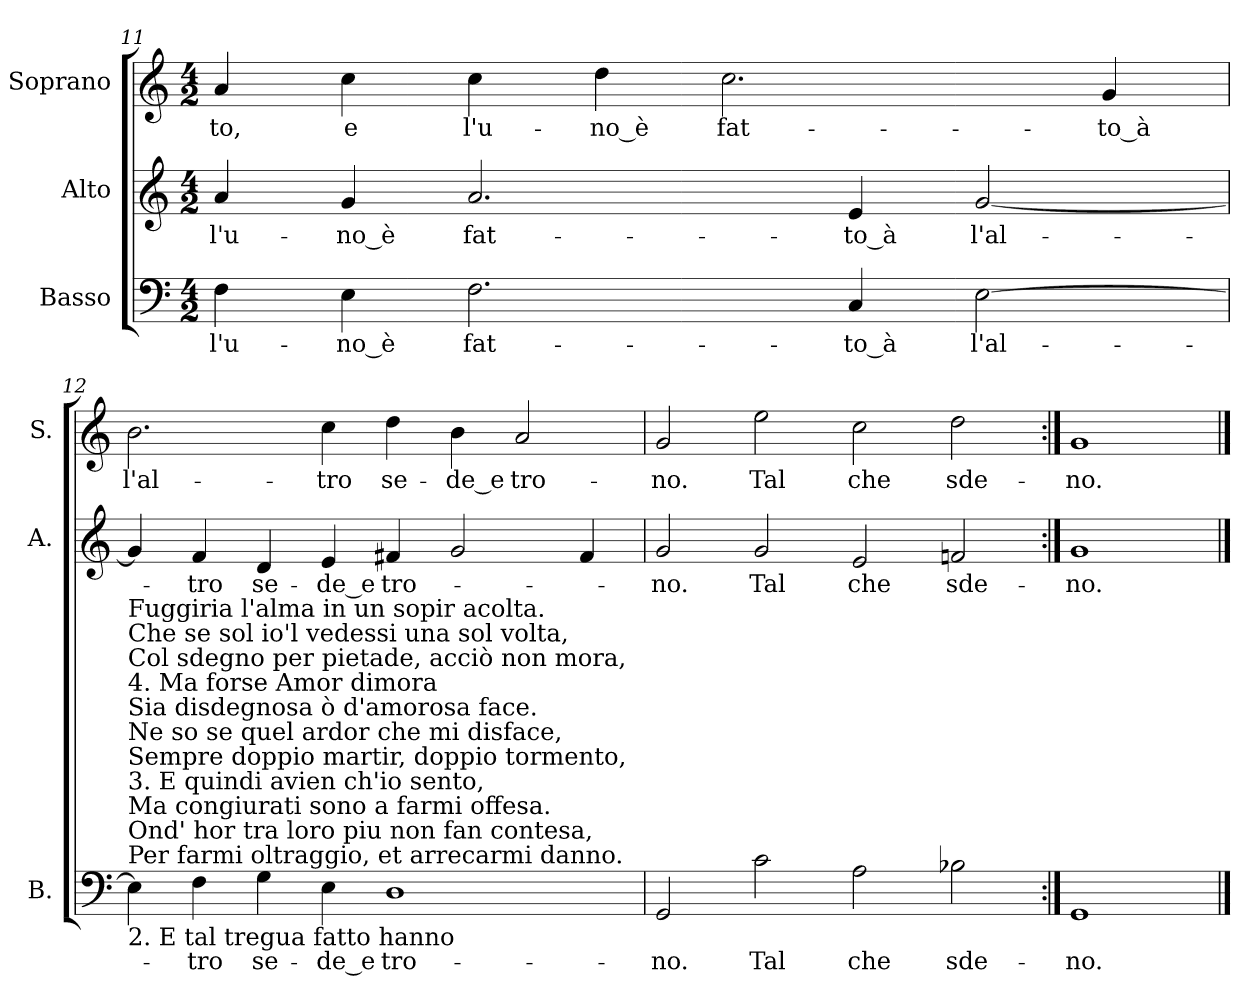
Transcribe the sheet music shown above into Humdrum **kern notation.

**kern	**text	**kern	**text	**kern	**text
*part3	*part3	*part2	*part2	*part1	*part1
*staff3	*staff3	*staff2	*staff2	*staff1	*staff1
*I"Basso	*	*I"Alto	*	*I"Soprano	*
*I'B.	*	*I'A.	*	*I'S.	*
!!LO:LB:g=z
*clefF4	*	*clefG2	*	*clefG2	*
*k[]	*	*k[]	*	*k[]	*
*C:	*	*C:	*	*C:	*
*M4/2	*	*M4/2	*	*M4/2	*
=11	=11	=11	=11	=11	=11
!	!LO:LY:b:color=#000000	!	!	!	!
!	!	!	!LO:LY:b:color=#000000	!	!
!	!	!	!	!	!LO:LY:b:color=#000000
4Fi\	l'u-	4ai/	l'u-	4ai/	-to,
!	!LO:LY:b:color=#000000	!	!	!	!
!	!	!	!LO:LY:b:color=#000000	!	!
!	!	!	!	!	!LO:LY:b:color=#000000
4Ei\	-no_è	4gi/	-no_è	4cci\	e
!	!LO:LY:b:color=#000000	!	!	!	!
!	!	!	!LO:LY:b:color=#000000	!	!
!	!	!	!	!	!LO:LY:b:color=#000000
2.Fi\	fat-	2.ai/	fat-	4cci\	l'u-
!	!	!	!	!	!LO:LY:b:color=#000000
.	.	.	.	4ddi\	-no_è
!	!	!	!	!	!LO:LY:b:color=#000000
.	.	.	.	2.cci\	fat-
!	!LO:LY:b:color=#000000	!	!	!	!
!	!	!	!LO:LY:b:color=#000000	!	!
4Ci/	-to_à	4ei/	-to_à	.	.
!	!LO:LY:b:color=#000000	!	!	!	!
!	!	!	!LO:LY:b:color=#000000	!	!
[2Ei\	l'al-	[2gi/	l'al-	.	.
!	!	!	!	!	!LO:LY:b:color=#000000
.	.	.	.	4gi/	-to_à
=12	=12	=12	=12	=12	=12
!LO:TX:b:t=2. E tal tregua fatto hanno	!	!	!	!	!
!LO:TX:t=Per farmi oltraggio, et arrecarmi danno.	!	!	!	!	!
!LO:TX:t=Ond' hor tra loro piu non fan contesa,	!	!	!	!	!
!LO:TX:t=Ma congiurati sono a farmi offesa.	!	!	!	!	!
!LO:TX:t=3. E quindi avien ch'io sento,	!	!	!	!	!
!LO:TX:t=Sempre doppio martir, doppio tormento,	!	!	!	!	!
!LO:TX:t=Ne so se quel ardor che mi disface,	!	!	!	!	!
!LO:TX:t=Sia disdegnosa ò d'amorosa face.	!	!	!	!	!
!LO:TX:t=4. Ma forse Amor dimora	!	!	!	!	!
!LO:TX:t=Col sdegno per pietade, acciò non mora,	!	!	!	!	!
!LO:TX:t=Che se sol io'l vedessi una sol volta,	!	!	!	!	!
!LO:TX:t=Fuggiria l'alma in un sopir acolta.	!	!	!	!	!
!	!	!	!	!	!LO:LY:b:color=#000000
4Ei\]	.	4gi/]	.	2.bi\	l'al-
!	!LO:LY:b:color=#000000	!	!	!	!
!	!	!	!LO:LY:b:color=#000000	!	!
4Fi\	-tro	4fi/	-tro	.	.
!	!LO:LY:b:color=#000000	!	!	!	!
!	!	!	!LO:LY:b:color=#000000	!	!
4Gi\	se-	4di/	se-	.	.
!	!LO:LY:b:color=#000000	!	!	!	!
!	!	!	!LO:LY:b:color=#000000	!	!
!	!	!	!	!	!LO:LY:b:color=#000000
4Ei\	-de_e	4ei/	-de_e	4cci\	-tro
!	!LO:LY:b:color=#000000	!	!	!	!
!	!	!	!LO:LY:b:color=#000000	!	!
!	!	!	!	!	!LO:LY:b:color=#000000
1Di	tro-	4f#Xi/	tro-	4ddi\	se-
!	!	!	!	!	!LO:LY:b:color=#000000
.	.	2gi/	.	4bi\	-de_e
!	!	!	!	!	!LO:LY:b:color=#000000
.	.	.	.	2ai/	tro-
.	.	4f#i/	.	.	.
=13	=13	=13	=13	=13	=13
!	!LO:LY:b:color=#000000	!	!	!	!
!	!	!	!LO:LY:b:color=#000000	!	!
!	!	!	!	!	!LO:LY:b:color=#000000
2GGi/	-no.	2gi/	-no.	2gi/	-no.
!	!LO:LY:b:color=#000000	!	!	!	!
!	!	!	!LO:LY:b:color=#000000	!	!
!	!	!	!	!	!LO:LY:b:color=#000000
2ci\	Tal	2gi/	Tal	2eei\	Tal
!	!LO:LY:b:color=#000000	!	!	!	!
!	!	!	!LO:LY:b:color=#000000	!	!
!	!	!	!	!	!LO:LY:b:color=#000000
2Ai\	che	2ei/	che	2cci\	che
!	!LO:LY:b:color=#000000	!	!	!	!
!	!	!	!LO:LY:b:color=#000000	!	!
!	!	!	!	!	!LO:LY:b:color=#000000
2B-Xi\	sde-	2fni/	sde-	2ddi\	sde-
=14:|!	=14:|!	=14:|!	=14:|!	=14:|!	=14:|!
!	!LO:LY:b:color=#000000	!	!	!	!
!	!	!	!LO:LY:b:color=#000000	!	!
!	!	!	!	!	!LO:LY:b:color=#000000
1GGi	-no.	1gi	-no.	1gi	-no.
==	==	==	==	==	==
*-	*-	*-	*-	*-	*-
